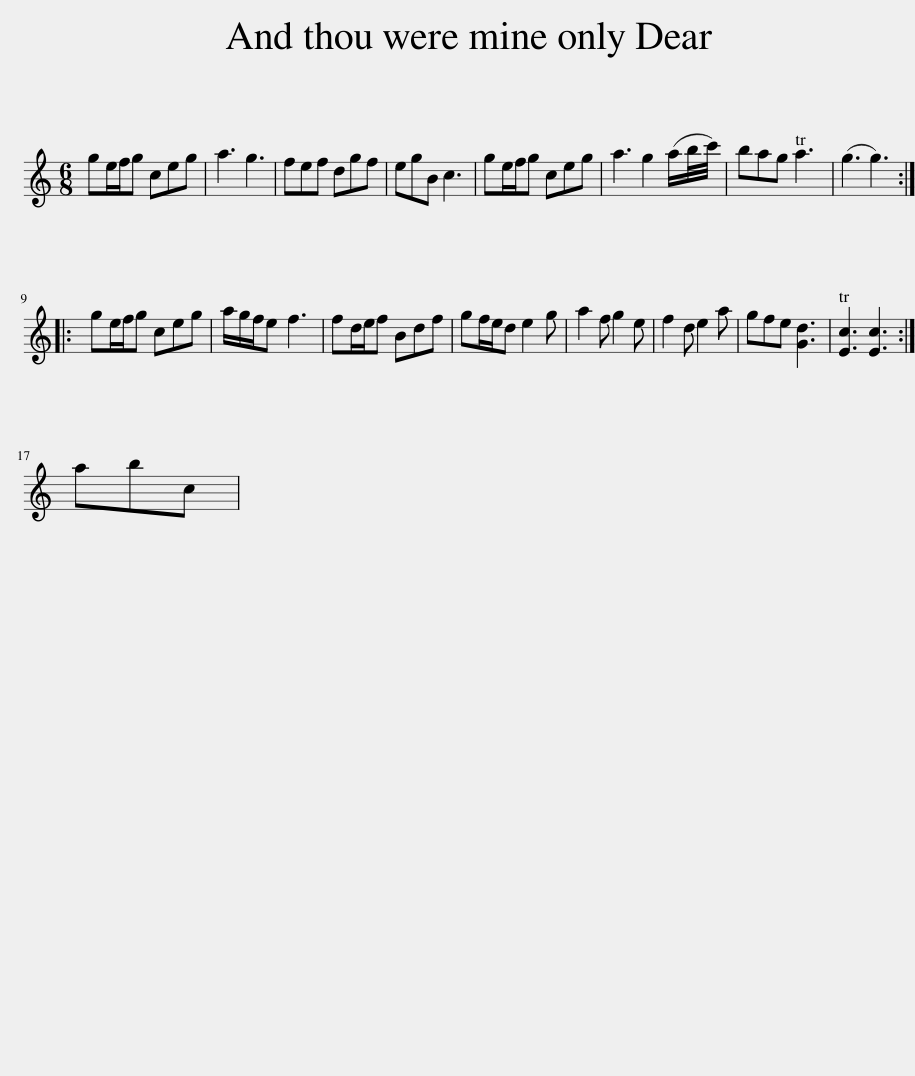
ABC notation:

X:1
L:1/8
M:6/8
I:linebreak $
K:C
V:1 treble
V:1
 ge/f/g ceg | a3 g3 | fef dgf | egB c3 | ge/f/g ceg | %5
 a3 g2 (a/b/4c'/4) | bag a3 | (g3 g3) ::$ ge/f/g ceg | a/g/f/e f3 | %10
 fd/e/f Bdf | gf/e/d e2 g | a2 f g2 e | f2 d e2 a | gfe [Gd]3 | %15
 [Ec]3 [Ec]3 :|$ abc | %17
